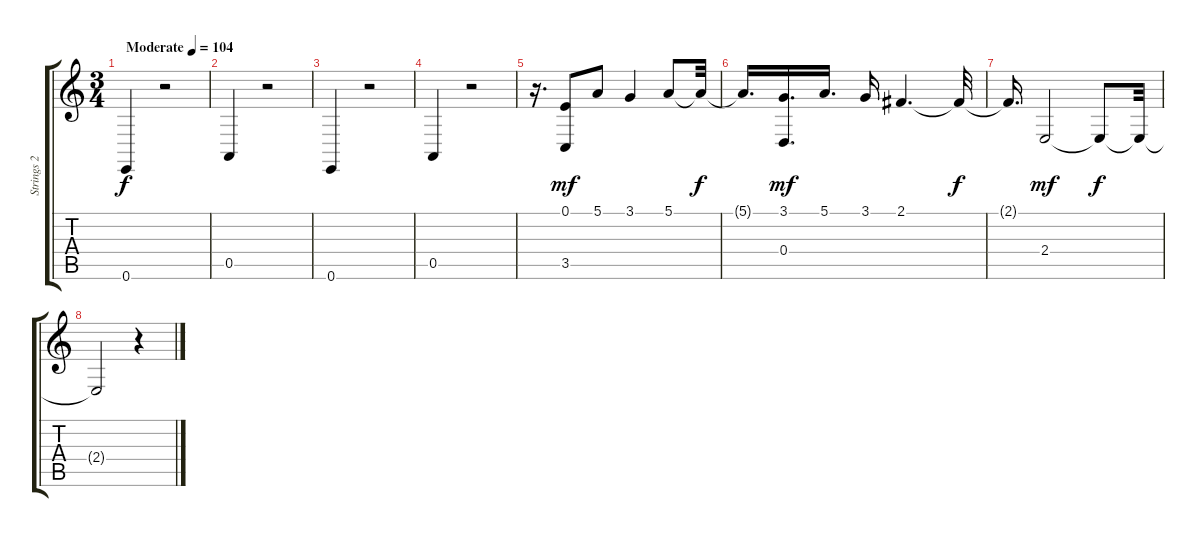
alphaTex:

\track ("Strings 2" "Strings 2") {instrument stringensemble1}
\staff {score tabs}
\tuning (E4 B3 G3 D3 A2 E2) {hide}
\ts (3 4)
\tempo (104 "Moderate")
\clef g2
\ks c
0.6.4{dy f instrument stringensemble1} r.2 |
0.5.4 r.2 |
0.6.4 r.2 |
0.5.4 r.2 |
r.16{d} (0.1 3.5).8{dy mf} 5.1.8 3.1.4 5.1.8 5.1{t}.32{dy f} |
5.1{t}.16{d} (3.1 0.4).16{d dy mf} 5.1.16{d} 3.1.16 2.1.4{d} 2.1{t}.32{dy f} |
2.1{t}.16{d} 2.4.2{dy mf} 2.4{t}.8{dy f} 2.4{t}.32 |
2.4{t}.2 r.4
